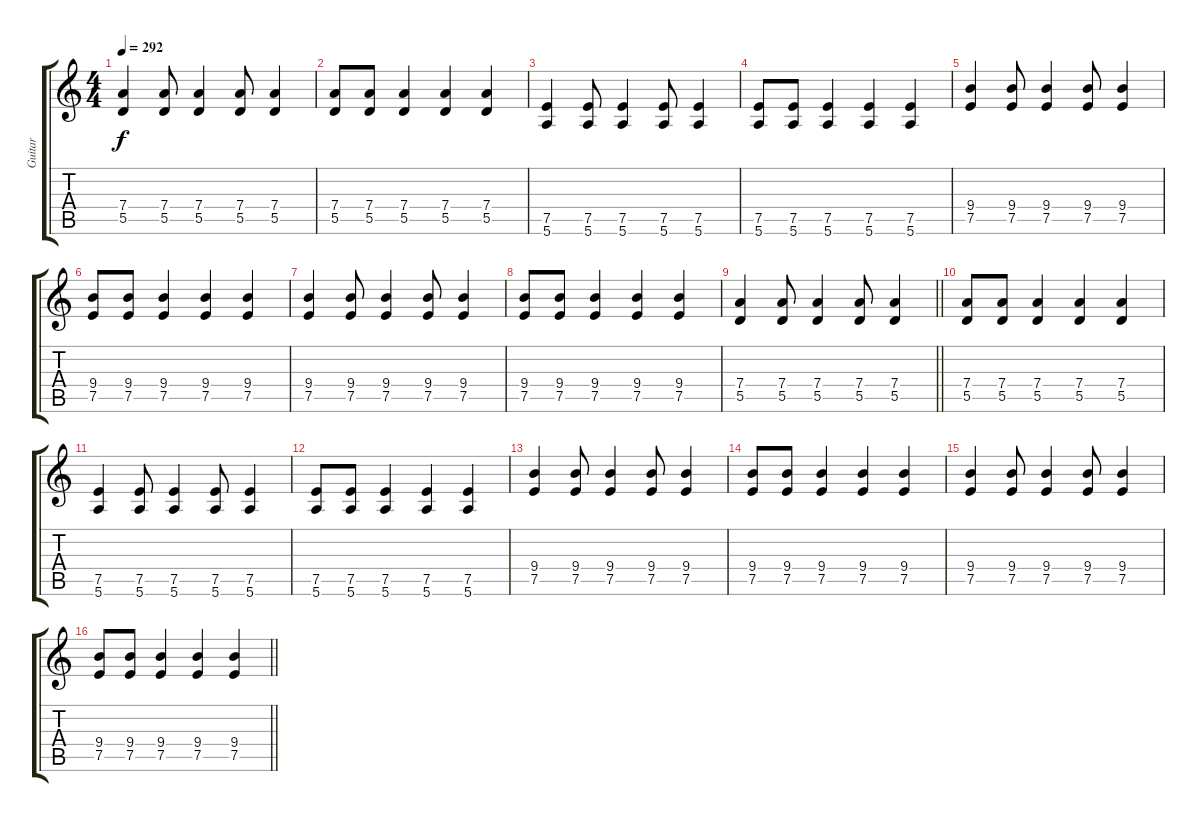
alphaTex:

\track ("Guitar" "Guitar") {instrument overdrivenguitar}
\staff {score tabs}
\tuning (E4 B3 G3 D3 A2 E2) {hide}
\ts (4 4)
\tempo 292
\clef g2
\ks c
(7.4 5.5).4{dy f} (7.4 5.5).8 (7.4 5.5).4 (7.4 5.5).8 (7.4 5.5).4 |
(7.4 5.5).8 (7.4 5.5).8 (7.4 5.5).4 (7.4 5.5).4 (7.4 5.5).4 |
(7.5 5.6).4 (7.5 5.6).8 (7.5 5.6).4 (7.5 5.6).8 (7.5 5.6).4 |
(7.5 5.6).8 (7.5 5.6).8 (7.5 5.6).4 (7.5 5.6).4 (7.5 5.6).4 |
(9.4 7.5).4 (9.4 7.5).8 (9.4 7.5).4 (9.4 7.5).8 (9.4 7.5).4 |
(9.4 7.5).8 (9.4 7.5).8 (9.4 7.5).4 (9.4 7.5).4 (9.4 7.5).4 |
(9.4 7.5).4 (9.4 7.5).8 (9.4 7.5).4 (9.4 7.5).8 (9.4 7.5).4 |
(9.4 7.5).8 (9.4 7.5).8 (9.4 7.5).4 (9.4 7.5).4 (9.4 7.5).4 |
\barLineRight lightlight
(7.4 5.5).4 (7.4 5.5).8 (7.4 5.5).4 (7.4 5.5).8 (7.4 5.5).4 |
\section ("" "")
(7.4 5.5).8 (7.4 5.5).8 (7.4 5.5).4 (7.4 5.5).4 (7.4 5.5).4 |
(7.5 5.6).4 (7.5 5.6).8 (7.5 5.6).4 (7.5 5.6).8 (7.5 5.6).4 |
(7.5 5.6).8 (7.5 5.6).8 (7.5 5.6).4 (7.5 5.6).4 (7.5 5.6).4 |
(9.4 7.5).4 (9.4 7.5).8 (9.4 7.5).4 (9.4 7.5).8 (9.4 7.5).4 |
(9.4 7.5).8 (9.4 7.5).8 (9.4 7.5).4 (9.4 7.5).4 (9.4 7.5).4 |
(9.4 7.5).4 (9.4 7.5).8 (9.4 7.5).4 (9.4 7.5).8 (9.4 7.5).4 |
\barLineRight lightlight
(9.4 7.5).8 (9.4 7.5).8 (9.4 7.5).4 (9.4 7.5).4 (9.4 7.5).4
